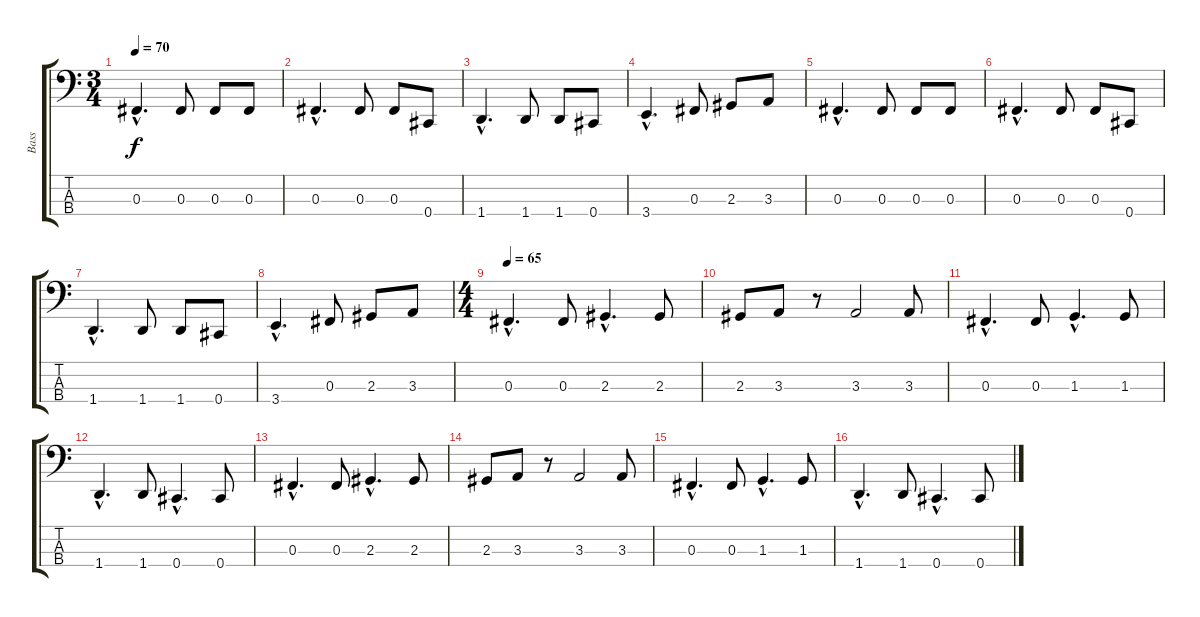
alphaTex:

\track ("Bass" "Bass") {instrument electricbasspick}
\staff {score tabs}
\tuning (E2 B1 Gb1 Db1) {hide}
\ts (3 4)
\tempo 70
\clef f4
\ks c
0.3{hac}.4{d dy f} 0.3.8 0.3.8 0.3.8 |
0.3{hac}.4{d} 0.3.8 0.3.8 0.4.8 |
1.4{hac}.4{d} 1.4.8 1.4.8 0.4.8 |
3.4{hac}.4{d} 0.3.8 2.3.8 3.3.8 |
0.3{hac}.4{d} 0.3.8 0.3.8 0.3.8 |
0.3{hac}.4{d} 0.3.8 0.3.8 0.4.8 |
1.4{hac}.4{d} 1.4.8 1.4.8 0.4.8 |
3.4{hac}.4{d} 0.3.8 2.3.8 3.3.8 |
\ts (4 4)
\tempo 65
0.3{hac}.4{d} 0.3.8 2.3{hac}.4{d} 2.3.8 |
2.3.8 3.3.8 r.8 3.3.2 3.3.8 |
0.3{hac}.4{d} 0.3.8 1.3{hac}.4{d} 1.3.8 |
1.4{hac}.4{d} 1.4.8 0.4{hac}.4{d} 0.4.8 |
0.3{hac}.4{d} 0.3.8 2.3{hac}.4{d} 2.3.8 |
2.3.8 3.3.8 r.8 3.3.2 3.3.8 |
0.3{hac}.4{d} 0.3.8 1.3{hac}.4{d} 1.3.8 |
1.4{hac}.4{d} 1.4.8 0.4{hac}.4{d} 0.4.8
